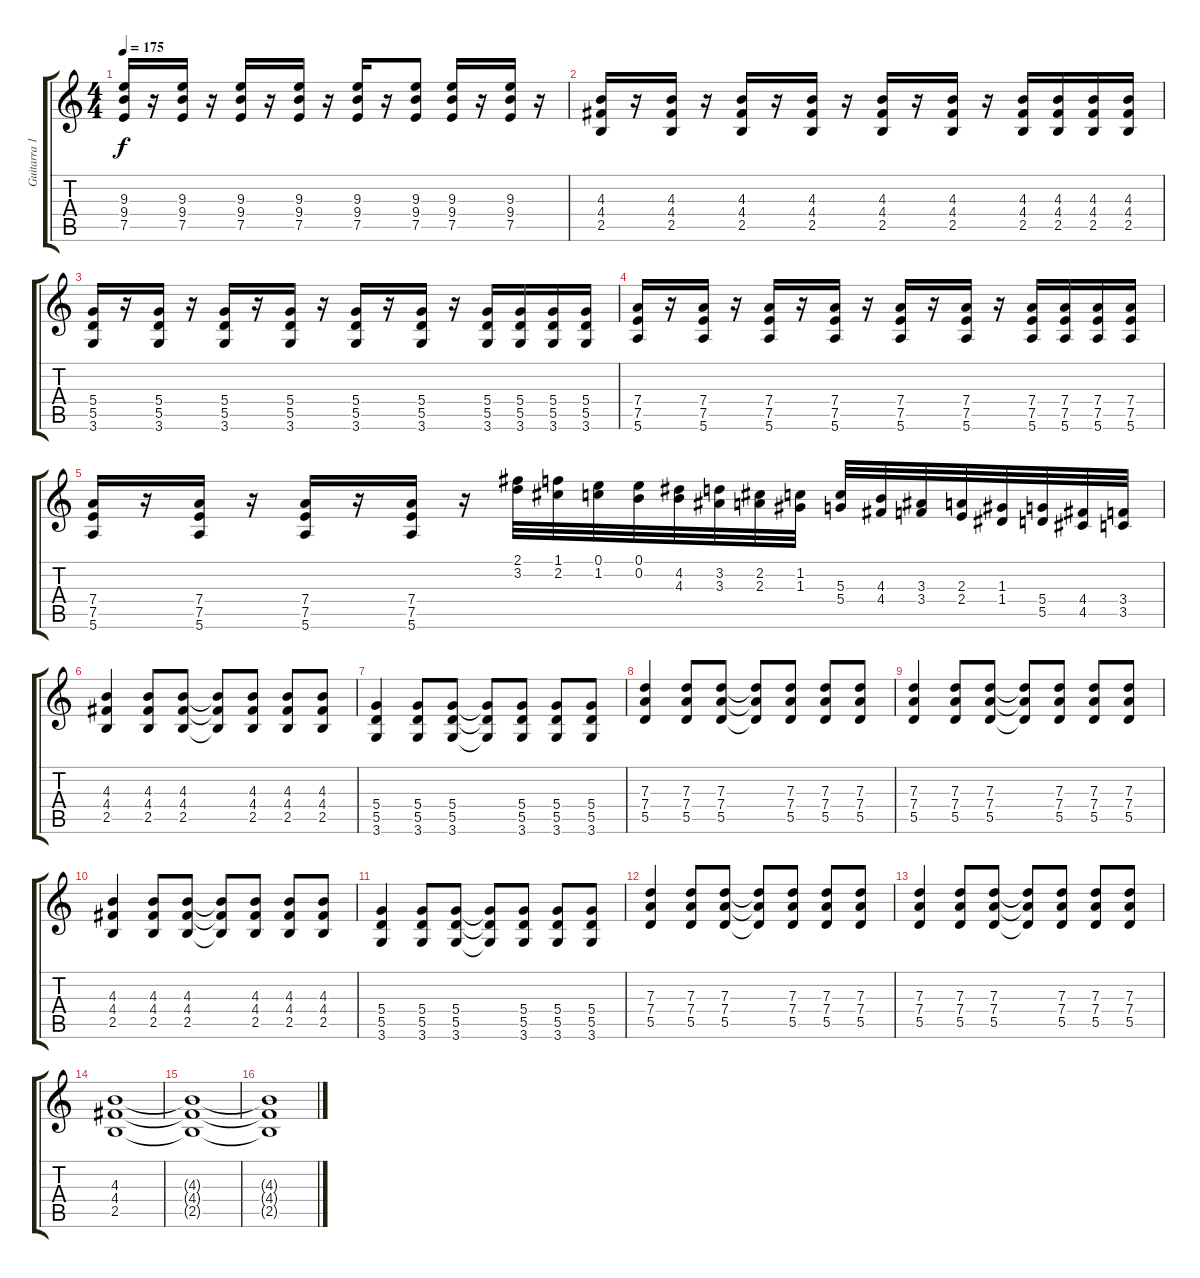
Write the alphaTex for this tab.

\track ("Guitarra 1 - Mathias" "Guitarra 1") {instrument distortionguitar}
\staff {score tabs}
\tuning (E4 B3 G3 D3 A2 E2) {hide}
\ts (4 4)
\tempo 175
\clef g2
\ks c
(9.3 9.4 7.5).16{dy f} r.16 (9.3 9.4 7.5).16 r.16 (9.3 9.4 7.5).16 r.16 (9.3 9.4 7.5).16 r.16 (9.3 9.4 7.5).16 r.16 (9.3 9.4 7.5).8 (9.3 9.4 7.5).16 r.16 (9.3 9.4 7.5).16 r.16 |
(4.3 4.4 2.5).16 r.16 (4.3 4.4 2.5).16 r.16 (4.3 4.4 2.5).16 r.16 (4.3 4.4 2.5).16 r.16 (4.3 4.4 2.5).16 r.16 (4.3 4.4 2.5).16 r.16 (4.3 4.4 2.5).16 (4.3 4.4 2.5).16 (4.3 4.4 2.5).16 (4.3 4.4 2.5).16 |
(5.4 5.5 3.6).16 r.16 (5.4 5.5 3.6).16 r.16 (5.4 5.5 3.6).16 r.16 (5.4 5.5 3.6).16 r.16 (5.4 5.5 3.6).16 r.16 (5.4 5.5 3.6).16 r.16 (5.4 5.5 3.6).16 (5.4 5.5 3.6).16 (5.4 5.5 3.6).16 (5.4 5.5 3.6).16 |
(7.4 7.5 5.6).16 r.16 (7.4 7.5 5.6).16 r.16 (7.4 7.5 5.6).16 r.16 (7.4 7.5 5.6).16 r.16 (7.4 7.5 5.6).16 r.16 (7.4 7.5 5.6).16 r.16 (7.4 7.5 5.6).16 (7.4 7.5 5.6).16 (7.4 7.5 5.6).16 (7.4 7.5 5.6).16 |
(7.4 7.5 5.6).16 r.16 (7.4 7.5 5.6).16 r.16 (7.4 7.5 5.6).16 r.16 (7.4 7.5 5.6).16 r.16 (2.1 3.2).32 (1.1 2.2).32 (0.1 1.2).32 (0.1 0.2).32 (4.2 4.3).32 (3.2 3.3).32 (2.2 2.3).32 (1.2 1.3).32 (5.3 5.4).32 (4.3 4.4).32 (3.3 3.4).32 (2.3 2.4).32 (1.3 1.4).32 (5.4 5.5).32 (4.4 4.5).32 (3.4 3.5).32 |
(4.3 4.4 2.5).4 (4.3 4.4 2.5).8 (4.3 4.4 2.5).8 (4.3{t} 4.4{t} 2.5{t}).8 (4.3 4.4 2.5).8 (4.3 4.4 2.5).8 (4.3 4.4 2.5).8 |
(5.4 5.5 3.6).4 (5.4 5.5 3.6).8 (5.4 5.5 3.6).8 (5.4{t} 5.5{t} 3.6{t}).8 (5.4 5.5 3.6).8 (5.4 5.5 3.6).8 (5.4 5.5 3.6).8 |
(7.3 7.4 5.5).4 (7.3 7.4 5.5).8 (7.3 7.4 5.5).8 (7.3{t} 7.4{t} 5.5{t}).8 (7.3 7.4 5.5).8 (7.3 7.4 5.5).8 (7.3 7.4 5.5).8 |
(7.3 7.4 5.5).4 (7.3 7.4 5.5).8 (7.3 7.4 5.5).8 (7.3{t} 7.4{t} 5.5{t}).8 (7.3 7.4 5.5).8 (7.3 7.4 5.5).8 (7.3 7.4 5.5).8 |
(4.3 4.4 2.5).4 (4.3 4.4 2.5).8 (4.3 4.4 2.5).8 (4.3{t} 4.4{t} 2.5{t}).8 (4.3 4.4 2.5).8 (4.3 4.4 2.5).8 (4.3 4.4 2.5).8 |
(5.4 5.5 3.6).4 (5.4 5.5 3.6).8 (5.4 5.5 3.6).8 (5.4{t} 5.5{t} 3.6{t}).8 (5.4 5.5 3.6).8 (5.4 5.5 3.6).8 (5.4 5.5 3.6).8 |
(7.3 7.4 5.5).4 (7.3 7.4 5.5).8 (7.3 7.4 5.5).8 (7.3{t} 7.4{t} 5.5{t}).8 (7.3 7.4 5.5).8 (7.3 7.4 5.5).8 (7.3 7.4 5.5).8 |
(7.3 7.4 5.5).4 (7.3 7.4 5.5).8 (7.3 7.4 5.5).8 (7.3{t} 7.4{t} 5.5{t}).8 (7.3 7.4 5.5).8 (7.3 7.4 5.5).8 (7.3 7.4 5.5).8 |
(4.3 4.4 2.5).1 |
(4.3{t} 4.4{t} 2.5{t}).1 |
(4.3{t} 4.4{t} 2.5{t}).1
